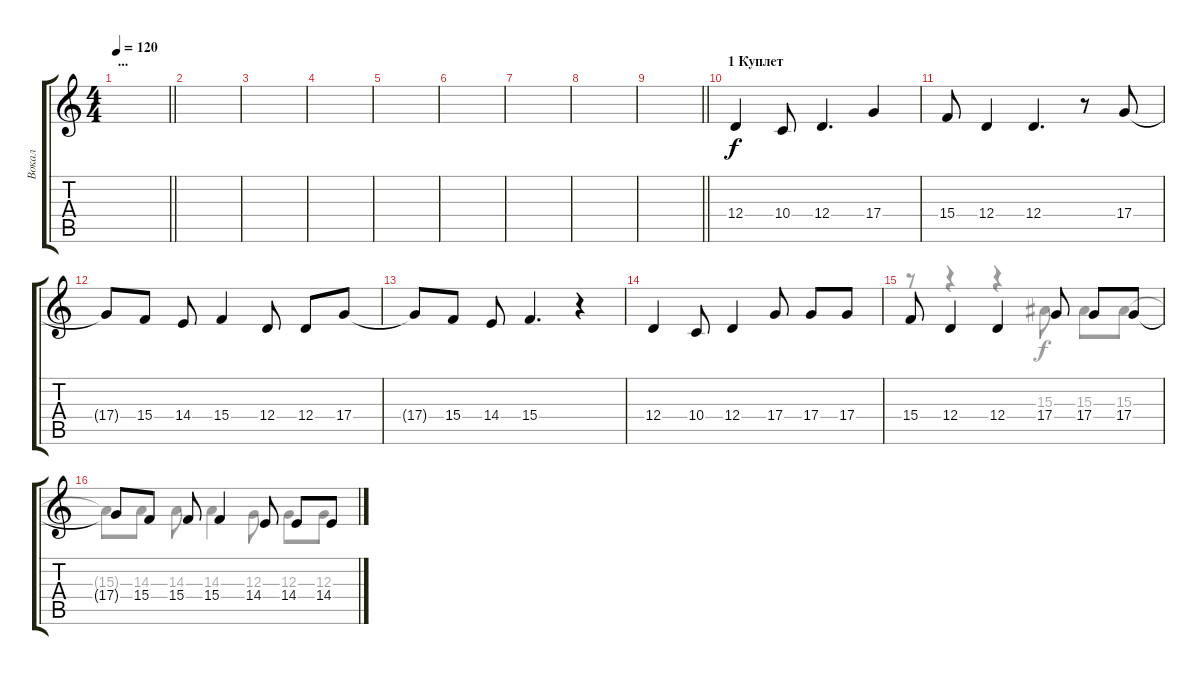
\track ("Вокал" "Вокал") {instrument tremolostrings}
\staff {score tabs}
\tuning (E4 B3 G3 D3 A2 E2) {hide}
\voice
\ts (4 4)
\section ("" "...")
\tempo 120
\clef g2
\barLineRight lightlight
\ks c
|
\section ("" "")
|
|
|
|
|
|
|
\barLineRight lightlight
|
\section ("" "1 Куплет")
12.4.4 10.4.8 12.4.4{d} 17.4.4 |
15.4.8 12.4.4 12.4.4{d} r.8 17.4.8 |
17.4{t}.8 15.4.8 14.4.8 15.4.4 12.4.8 12.4.8 17.4.8 |
17.4{t}.8 15.4.8 14.4.8 15.4.4{d} r.4 |
12.4.4 10.4.8 12.4.4 17.4.8 17.4.8 17.4.8 |
15.4.8 12.4.4 12.4.4 17.4.8 17.4.8 17.4.8 |
17.4{t}.8 15.4.8 15.4.8 15.4.4 14.4.8 14.4.8 14.4.8
\voice
\clef g2
\ottava regular
\simile none
\barLineRight lightlight
\ks c
|
|
|
|
|
|
|
|
\barLineRight lightlight
|
|
|
|
|
|
r.8 r.4 r.4 15.3.8 15.3.8 15.3.8 |
15.3{t}.8 14.3.8 14.3.8 14.3.4 12.3.8 12.3.8 12.3.8
